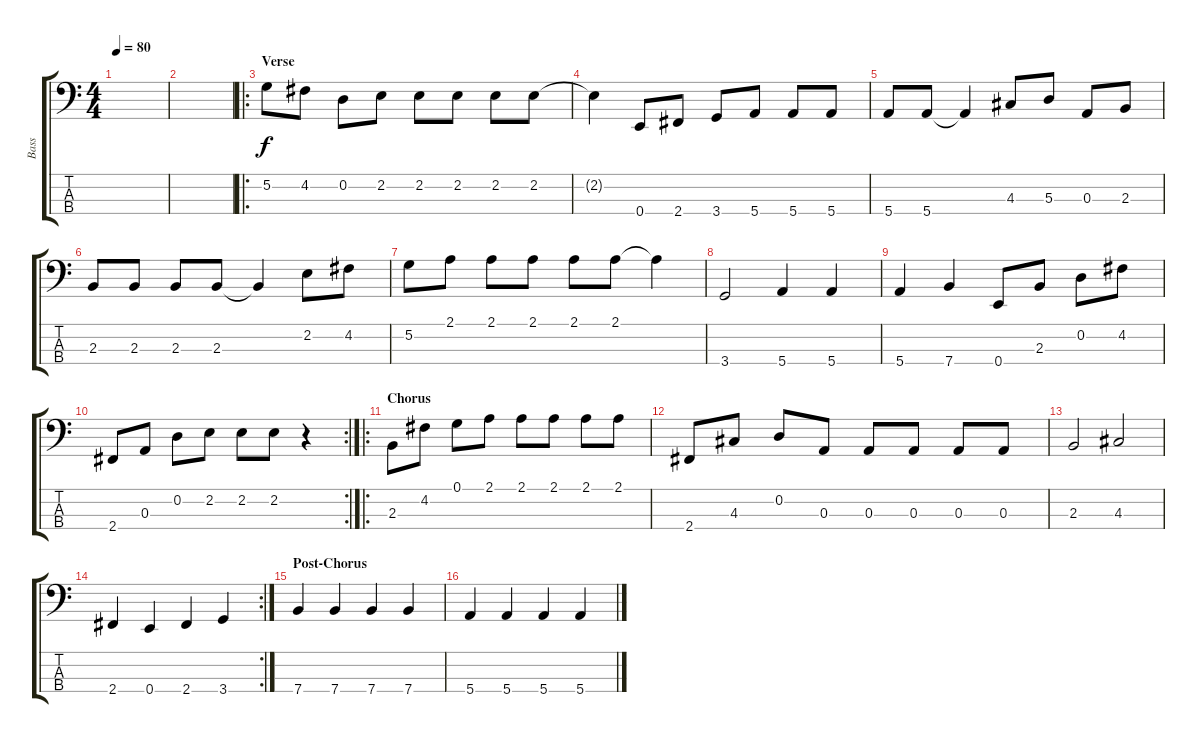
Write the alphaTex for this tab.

\track ("Bass" "Bass") {instrument fretlessbass}
\staff {score tabs}
\tuning (G2 D2 A1 E1) {hide}
\ts (4 4)
\tempo 80
\clef f4
\ks c
|
|
\ro
\section ("" "Verse")
5.2.8{volume 12} 4.2.8 0.2.8 2.2.8 2.2.8 2.2.8 2.2.8 2.2.8 |
2.2{t}.4 0.4.8 2.4.8 3.4.8 5.4.8 5.4.8 5.4.8 |
5.4.8 5.4.8 5.4{t}.4 4.3.8 5.3.8 0.3.8 2.3.8 |
2.3.8 2.3.8 2.3.8 2.3.8 2.3{t}.4 2.2.8 4.2.8 |
5.2.8 2.1.8 2.1.8 2.1.8 2.1.8 2.1.8 2.1{t}.4 |
3.4.2 5.4.4 5.4.4 |
5.4.4 7.4.4 0.4.8 2.3.8 0.2.8 4.2.8 |
\rc 2
2.4.8 0.3.8 0.2.8 2.2.8 2.2.8 2.2.8 r.4 |
\ro
\section ("" "Chorus")
2.3.8{volume 16} 4.2.8 0.1.8 2.1.8 2.1.8 2.1.8 2.1.8 2.1.8 |
2.4.8 4.3.8 0.2.8 0.3.8 0.3.8 0.3.8 0.3.8 0.3.8 |
2.3.2 4.3.2 |
\rc 2
2.4.4 0.4.4 2.4.4 3.4.4 |
\section ("" "Post-Chorus")
7.4.4 7.4.4 7.4.4 7.4.4 |
5.4.4 5.4.4 5.4.4 5.4.4
